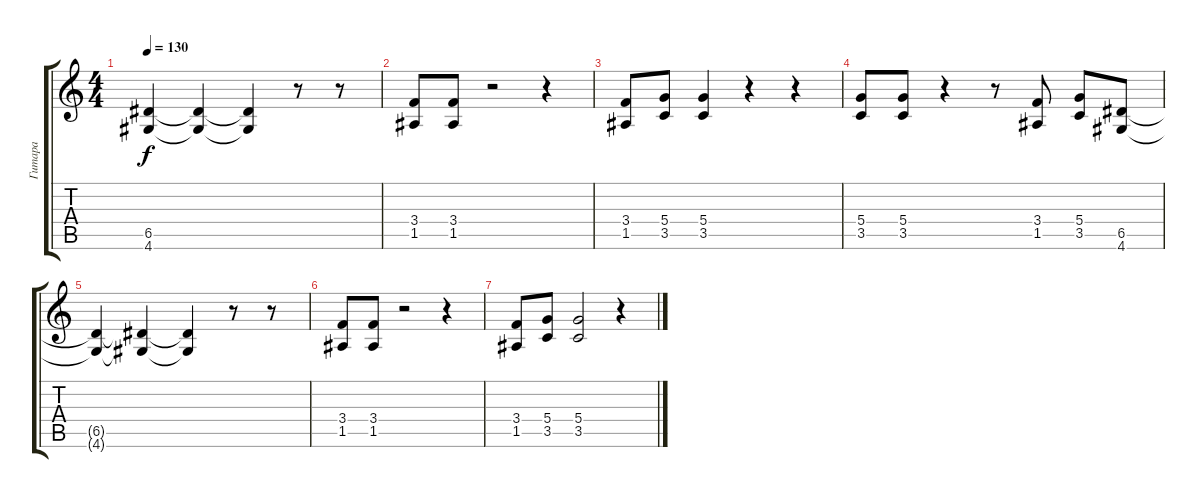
\track ("Гитара" "Гитара") {instrument overdrivenguitar}
\staff {score tabs}
\tuning (E4 B3 G3 D3 A2 E2) {hide}
\ts (4 4)
\tempo 130
\clef g2
\ks c
(6.5{t} 4.6{t}).4{dy f} (6.5{t} 4.6{t}).4 (6.5{t} 4.6{t}).4 r.8 r.8 |
(3.4 1.5).8 (3.4 1.5).8 r.2 r.4 |
(3.4 1.5).8 (5.4 3.5).8 (5.4 3.5).4 r.4 r.4 |
(5.4 3.5).8 (5.4 3.5).8 r.4 r.8 (3.4 1.5).8 (5.4 3.5).8 (6.5 4.6).8 |
(6.5{t} 4.6{t}).4 (6.5{t} 4.6{t}).4 (6.5{t} 4.6{t}).4 r.8 r.8 |
(3.4 1.5).8 (3.4 1.5).8 r.2 r.4 |
(3.4 1.5).8 (5.4 3.5).8 (5.4 3.5).2 r.4
